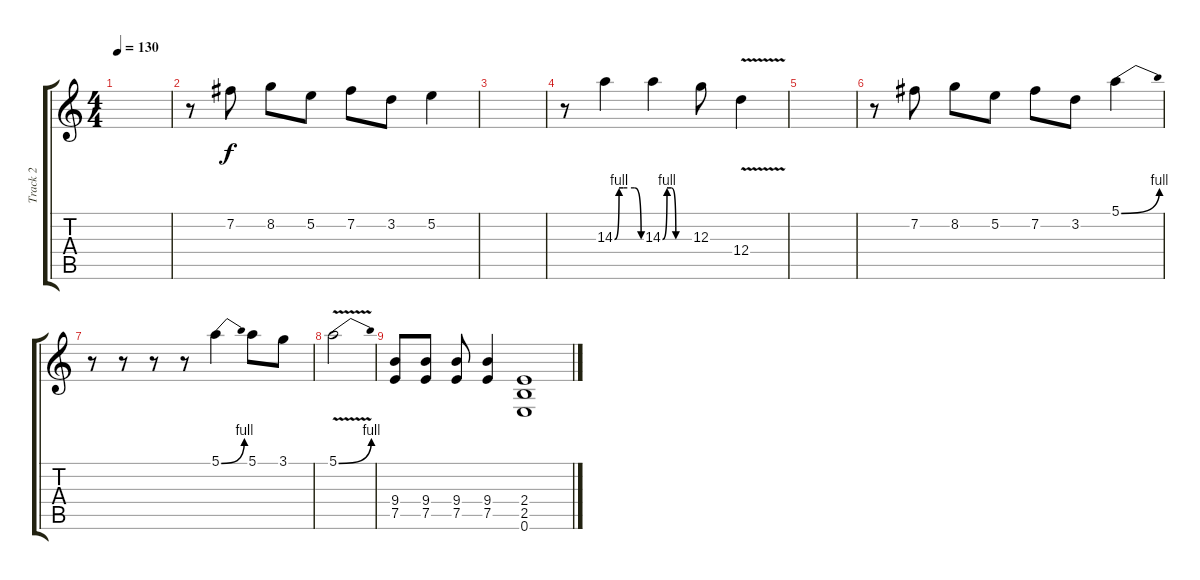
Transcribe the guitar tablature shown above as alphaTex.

\track ("Track 2" "Track 2") {instrument overdrivenguitar}
\staff {score tabs}
\tuning (E4 B3 G3 D3 A2 E2) {hide}
\ts (4 4)
\tempo 130
\clef g2
\ks c
|
r.8 7.2.8 8.2.8 5.2.8 7.2.8 3.2.8 5.2.4 |
|
r.8 14.3{be (custom 0 0 10 4 20 4 45 4 60 0)}.4 14.3{be (custom 0 0 10 4 20 4 30 0 60 0)}.4 12.3.8 12.4{v}.4 |
|
r.8 7.2.8 8.2.8 5.2.8 7.2.8 3.2.8 5.1{be (bend 0 0 60 4)}.4 |
r.8 r.8 r.8 r.8 5.1{be (bend 0 0 60 4)}.4 5.1.8 3.1.8 |
5.1{be (bend 0 0 60 4) v}.2 |
(9.4 7.5).8 (9.4 7.5).8 (9.4 7.5).8 (9.4 7.5).4 (2.4 2.5 0.6).1
